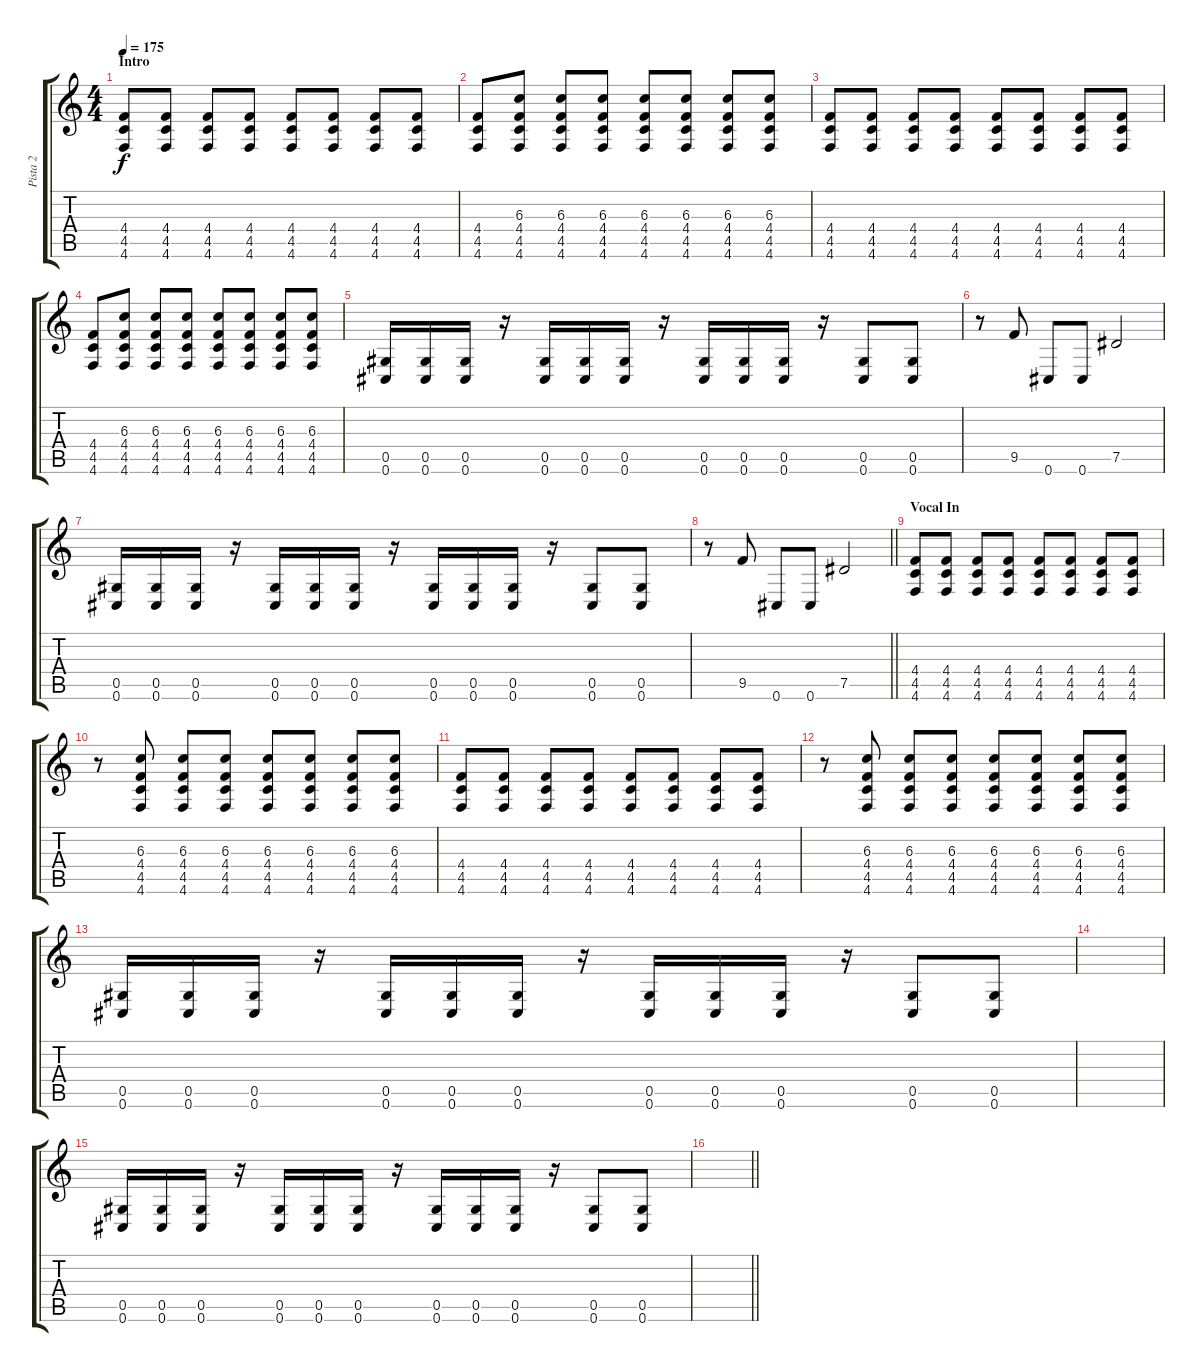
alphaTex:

\track ("Pista 2" "Pista 2") {instrument distortionguitar}
\staff {score tabs}
\tuning (Eb4 Bb3 Gb3 Db3 Ab2 Db2) {hide}
\ts (4 4)
\section ("" "Intro")
\tempo 175
\clef g2
\ks c
(4.4 4.5 4.6).8{dy f instrument distortionguitar} (4.4 4.5 4.6).8 (4.4 4.5 4.6).8 (4.4 4.5 4.6).8 (4.4 4.5 4.6).8 (4.4 4.5 4.6).8 (4.4 4.5 4.6).8 (4.4 4.5 4.6).8 |
(4.4 4.5 4.6).8 (6.3 4.4 4.5 4.6).8 (6.3 4.4 4.5 4.6).8 (6.3 4.4 4.5 4.6).8 (6.3 4.4 4.5 4.6).8 (6.3 4.4 4.5 4.6).8 (6.3 4.4 4.5 4.6).8 (6.3 4.4 4.5 4.6).8 |
(4.4 4.5 4.6).8 (4.4 4.5 4.6).8 (4.4 4.5 4.6).8 (4.4 4.5 4.6).8 (4.4 4.5 4.6).8 (4.4 4.5 4.6).8 (4.4 4.5 4.6).8 (4.4 4.5 4.6).8 |
(4.4 4.5 4.6).8 (6.3 4.4 4.5 4.6).8 (6.3 4.4 4.5 4.6).8 (6.3 4.4 4.5 4.6).8 (6.3 4.4 4.5 4.6).8 (6.3 4.4 4.5 4.6).8 (6.3 4.4 4.5 4.6).8 (6.3 4.4 4.5 4.6).8 |
(0.5 0.6).16 (0.5 0.6).16 (0.5 0.6).16 r.16 (0.5 0.6).16 (0.5 0.6).16 (0.5 0.6).16 r.16 (0.5 0.6).16 (0.5 0.6).16 (0.5 0.6).16 r.16 (0.5 0.6).8 (0.5 0.6).8 |
r.8 9.5.8 0.6.8 0.6.8 7.5.2 |
(0.5 0.6).16 (0.5 0.6).16 (0.5 0.6).16 r.16 (0.5 0.6).16 (0.5 0.6).16 (0.5 0.6).16 r.16 (0.5 0.6).16 (0.5 0.6).16 (0.5 0.6).16 r.16 (0.5 0.6).8 (0.5 0.6).8 |
\barLineRight lightlight
r.8 9.5.8 0.6.8 0.6.8 7.5.2 |
\section ("" "Vocal In")
(4.4 4.5 4.6).8 (4.4 4.5 4.6).8 (4.4 4.5 4.6).8 (4.4 4.5 4.6).8 (4.4 4.5 4.6).8 (4.4 4.5 4.6).8 (4.4 4.5 4.6).8 (4.4 4.5 4.6).8 |
r.8 (6.3 4.4 4.5 4.6).8 (6.3 4.4 4.5 4.6).8 (6.3 4.4 4.5 4.6).8 (6.3 4.4 4.5 4.6).8 (6.3 4.4 4.5 4.6).8 (6.3 4.4 4.5 4.6).8 (6.3 4.4 4.5 4.6).8 |
(4.4 4.5 4.6).8 (4.4 4.5 4.6).8 (4.4 4.5 4.6).8 (4.4 4.5 4.6).8 (4.4 4.5 4.6).8 (4.4 4.5 4.6).8 (4.4 4.5 4.6).8 (4.4 4.5 4.6).8 |
r.8 (6.3 4.4 4.5 4.6).8 (6.3 4.4 4.5 4.6).8 (6.3 4.4 4.5 4.6).8 (6.3 4.4 4.5 4.6).8 (6.3 4.4 4.5 4.6).8 (6.3 4.4 4.5 4.6).8 (6.3 4.4 4.5 4.6).8 |
(0.5 0.6).16 (0.5 0.6).16 (0.5 0.6).16 r.16 (0.5 0.6).16 (0.5 0.6).16 (0.5 0.6).16 r.16 (0.5 0.6).16 (0.5 0.6).16 (0.5 0.6).16 r.16 (0.5 0.6).8 (0.5 0.6).8 |
|
(0.5 0.6).16 (0.5 0.6).16 (0.5 0.6).16 r.16 (0.5 0.6).16 (0.5 0.6).16 (0.5 0.6).16 r.16 (0.5 0.6).16 (0.5 0.6).16 (0.5 0.6).16 r.16 (0.5 0.6).8 (0.5 0.6).8 |
\barLineRight lightlight
